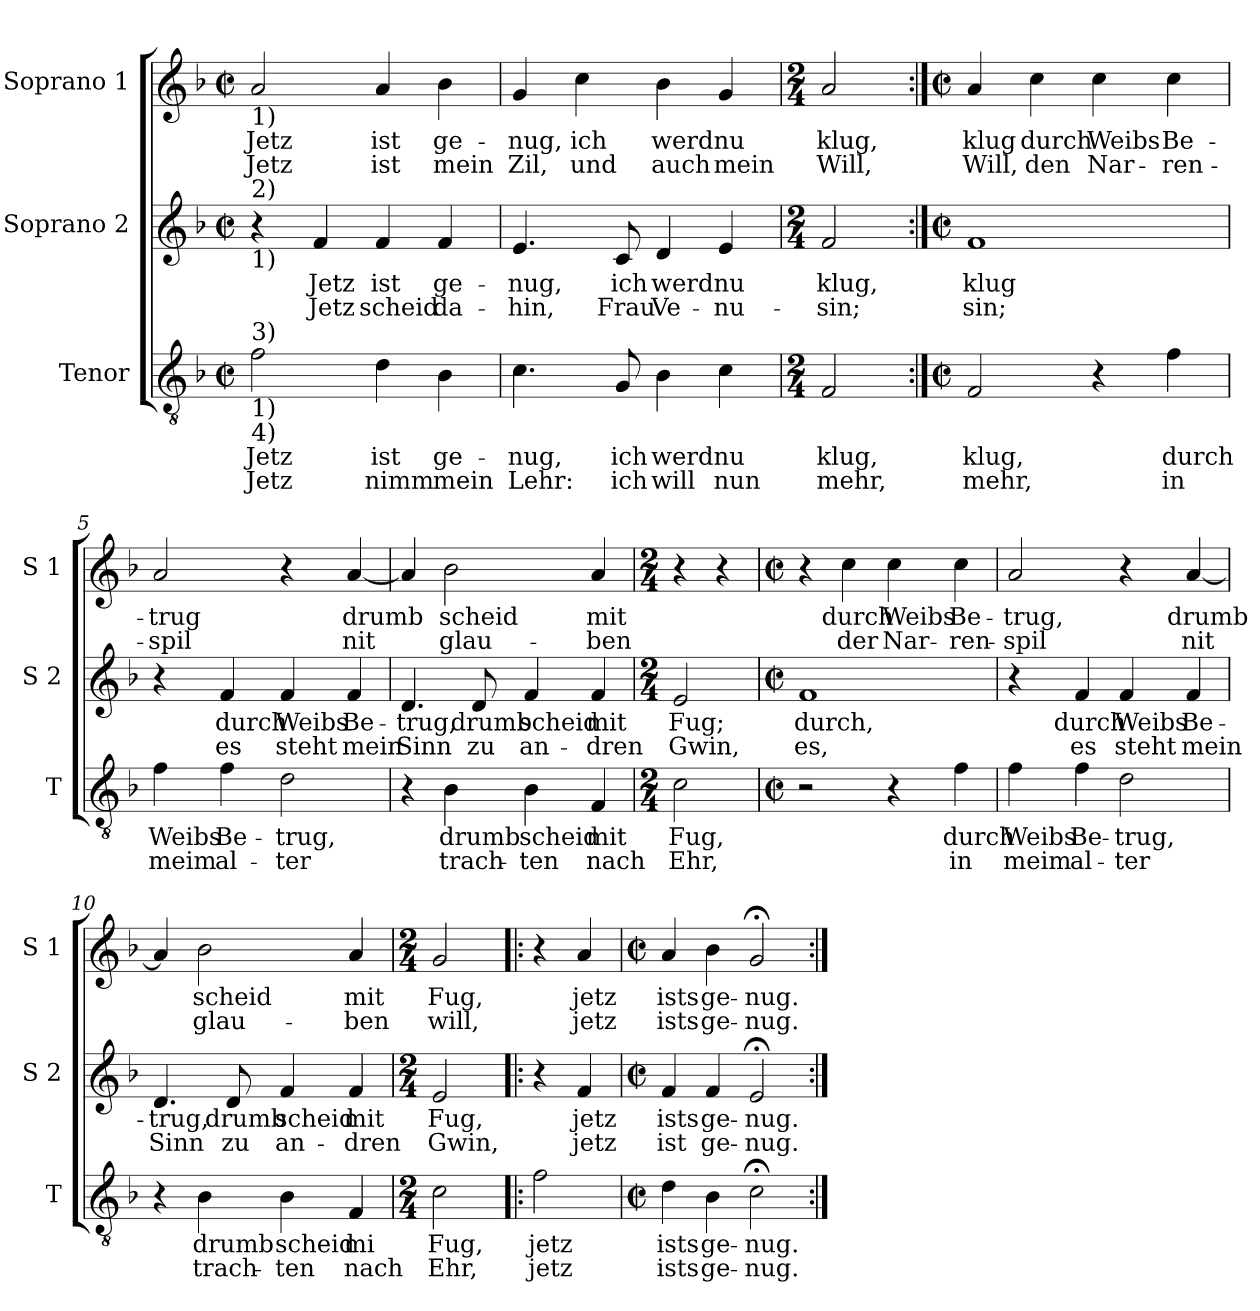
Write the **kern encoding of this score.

**kern	**text	**text	**kern	**text	**text	**kern	**text	**text
*part3	*part3	*part3	*part2	*part2	*part2	*part1	*part1	*part1
*staff3	*staff3	*staff3	*staff2	*staff2	*staff2	*staff1	*staff1	*staff1
*I"Tenor	*	*	*I"Soprano 2	*	*	*I"Soprano 1	*	*
*I'T	*	*	*I'S 2	*	*	*I'S 1	*	*
*clefGv2	*	*	*clefG2	*	*	*clefG2	*	*
*k[b-]	*	*	*k[b-]	*	*	*k[b-]	*	*
*F:	*	*	*F:	*	*	*F:	*	*
*M2/2	*	*	*M2/2	*	*	*M2/2	*	*
*met(c|)	*	*	*met(c|)	*	*	*met(c|)	*	*
=1	=1	=1	=1	=1	=1	=1	=1	=1
!	!	!	!	!	!	!LO:TX:b:t=1)	!	!
!	!	!	!LO:TX:a:t=2)	!	!	!	!	!
!	!	!	!LO:TX:b:t=1)	!	!	!	!	!
!LO:TX:a:t=3)	!	!	!	!	!	!	!	!
!LO:TX:b:t=1)	!	!	!	!	!	!	!	!
!LO:TX:b:t=4)	!	!	!	!	!	!	!	!
!	!LO:LY:b	!LO:LY:b	!	!	!	!	!LO:LY:b	!LO:LY:b
2f\	Jetz	Jetz	4r	.	.	2a/	Jetz	Jetz
!	!	!	!	!LO:LY:b	!LO:LY:b	!	!	!
.	.	.	4f/	Jetz	Jetz	.	.	.
!	!LO:LY:b	!LO:LY:b	!	!LO:LY:b	!LO:LY:b	!	!LO:LY:b	!LO:LY:b
4d\	ist	nimm	4f/	ist	scheid	4a/	ist	ist
!	!LO:LY:b	!LO:LY:b	!	!LO:LY:b	!LO:LY:b	!	!LO:LY:b	!LO:LY:b
4B-\	ge-	mein	4f/	ge-	da-	4b-\	ge-	mein
=2	=2	=2	=2	=2	=2	=2	=2	=2
!	!LO:LY:b	!LO:LY:b	!	!LO:LY:b	!LO:LY:b	!	!LO:LY:b	!LO:LY:b
4.c\	-nug,	Lehr:	4.e/	-nug,	-hin,	4g/	-nug,	Zil,
!	!	!	!	!	!	!	!LO:LY:b	!LO:LY:b
.	.	.	.	.	.	4cc\	ich	und
!	!LO:LY:b	!LO:LY:b	!	!LO:LY:b	!LO:LY:b	!	!	!
8G/	ich	ich	8c/	ich	Frau	.	.	.
!	!LO:LY:b	!LO:LY:b	!	!LO:LY:b	!LO:LY:b	!	!LO:LY:b	!LO:LY:b
4B-\	werd	will	4d/	werd	Ve-	4b-\	werd	auch
!	!LO:LY:b	!LO:LY:b	!	!LO:LY:b	!LO:LY:b	!	!LO:LY:b	!LO:LY:b
4c\	nu	nun	4e/	nu	-nu-	4g/	nu	mein
=3	=3	=3	=3	=3	=3	=3	=3	=3
*M2/4	*	*	*M2/4	*	*	*M2/4	*	*
!	!LO:LY:b	!LO:LY:b	!	!LO:LY:b	!LO:LY:b	!	!LO:LY:b	!LO:LY:b
2F/	klug,	mehr,	2f/	klug,	-sin;	2a/	klug,	Will,
=4:|!	=4:|!	=4:|!	=4:|!	=4:|!	=4:|!	=4:|!	=4:|!	=4:|!
*M2/2	*	*	*M2/2	*	*	*M2/2	*	*
*met(c|)	*	*	*met(c|)	*	*	*met(c|)	*	*
!	!LO:LY:b	!LO:LY:b	!	!LO:LY:b	!LO:LY:b	!	!LO:LY:b	!LO:LY:b
2F/	klug,	mehr,	1f	klug	sin;	4a/	klug	Will,
!	!	!	!	!	!	!	!LO:LY:b	!LO:LY:b
.	.	.	.	.	.	4cc\	durch	den
!	!	!	!	!	!	!	!LO:LY:b	!LO:LY:b
4r	.	.	.	.	.	4cc\	Weibs	Nar-
!	!LO:LY:b	!LO:LY:b	!	!	!	!	!LO:LY:b	!LO:LY:b
4f\	durch	in	.	.	.	4cc\	Be-	-ren-
!!LO:LB:g=z
=5	=5	=5	=5	=5	=5	=5	=5	=5
!	!LO:LY:b	!LO:LY:b	!	!	!	!	!LO:LY:b	!LO:LY:b
4f\	Weibs	meim	4r	.	.	2a/	-trug	-spil
!	!LO:LY:b	!LO:LY:b	!	!LO:LY:b	!LO:LY:b	!	!	!
4f\	Be-	al-	4f/	durch	es	.	.	.
!	!LO:LY:b	!LO:LY:b	!	!LO:LY:b	!LO:LY:b	!	!	!
2d\	-trug,	-ter	4f/	Weibs	steht	4r	.	.
!	!	!	!	!LO:LY:b	!LO:LY:b	!	!LO:LY:b	!LO:LY:b
.	.	.	4f/	Be-	mein	[4a/	drumb	nit
=6	=6	=6	=6	=6	=6	=6	=6	=6
!	!	!	!	!LO:LY:b	!LO:LY:b	!	!	!
4r	.	.	4.d/	-trug,	Sinn	4a/]	.	.
!	!LO:LY:b	!LO:LY:b	!	!	!	!	!LO:LY:b	!LO:LY:b
4B-\	drumb	trach-	.	.	.	2b-\	scheid	glau-
!	!	!	!	!LO:LY:b	!LO:LY:b	!	!	!
.	.	.	8d/	drumb	zu	.	.	.
!	!LO:LY:b	!LO:LY:b	!	!LO:LY:b	!LO:LY:b	!	!	!
4B-\	scheid	-ten	4f/	scheid	an-	.	.	.
!	!LO:LY:b	!LO:LY:b	!	!LO:LY:b	!LO:LY:b	!	!LO:LY:b	!LO:LY:b
4F/	mit	nach	4f/	mit	-dren	4a/	mit	-ben
=7	=7	=7	=7	=7	=7	=7	=7	=7
*M2/4	*	*	*M2/4	*	*	*M2/4	*	*
!	!LO:LY:b	!LO:LY:b	!	!LO:LY:b	!LO:LY:b	!	!LO:LY:b	!LO:LY:b
2c\	Fug,	Ehr,	2e/	Fug;	Gwin,	4r	Fug.	will,
.	.	.	.	.	.	4r	.	.
=8	=8	=8	=8	=8	=8	=8	=8	=8
*M2/2	*	*	*M2/2	*	*	*M2/2	*	*
*met(c|)	*	*	*met(c|)	*	*	*met(c|)	*	*
!	!	!	!	!LO:LY:b	!LO:LY:b	!	!	!
2r	.	.	1f	durch,	es,	4r	.	.
!	!	!	!	!	!	!	!LO:LY:b	!LO:LY:b
.	.	.	.	.	.	4cc\	durch	der
!	!	!	!	!	!	!	!LO:LY:b	!LO:LY:b
4r	.	.	.	.	.	4cc\	Weibs	Nar-
!	!LO:LY:b	!LO:LY:b	!	!	!	!	!LO:LY:b	!LO:LY:b
4f\	durch	in	.	.	.	4cc\	Be-	-ren-
!!LO:LB:g=z
=9	=9	=9	=9	=9	=9	=9	=9	=9
!	!LO:LY:b	!LO:LY:b	!	!	!	!	!LO:LY:b	!LO:LY:b
4f\	Weibs	meim	4r	.	.	2a/	-trug,	-spil
!	!LO:LY:b	!LO:LY:b	!	!LO:LY:b	!LO:LY:b	!	!	!
4f\	Be-	al-	4f/	durch	es	.	.	.
!	!LO:LY:b	!LO:LY:b	!	!LO:LY:b	!LO:LY:b	!	!	!
2d\	-trug,	-ter	4f/	Weibs	steht	4r	.	.
!	!	!	!	!LO:LY:b	!LO:LY:b	!	!LO:LY:b	!LO:LY:b
.	.	.	4f/	Be-	mein	[4a/	drumb	nit
=10	=10	=10	=10	=10	=10	=10	=10	=10
!	!	!	!	!LO:LY:b	!LO:LY:b	!	!	!
4r	.	.	4.d/	-trug,	Sinn	4a/]	.	.
!	!LO:LY:b	!LO:LY:b	!	!	!	!	!LO:LY:b	!LO:LY:b
4B-\	drumb	trach-	.	.	.	2b-\	scheid	glau-
!	!	!	!	!LO:LY:b	!LO:LY:b	!	!	!
.	.	.	8d/	drumb	zu	.	.	.
!	!LO:LY:b	!LO:LY:b	!	!LO:LY:b	!LO:LY:b	!	!	!
4B-\	scheid	-ten	4f/	scheid	an-	.	.	.
!	!LO:LY:b	!LO:LY:b	!	!LO:LY:b	!LO:LY:b	!	!LO:LY:b	!LO:LY:b
4F/	mi	nach	4f/	mit	-dren	4a/	mit	-ben
=11	=11	=11	=11	=11	=11	=11	=11	=11
*M2/4	*	*	*M2/4	*	*	*M2/4	*	*
!	!LO:LY:b	!LO:LY:b	!	!LO:LY:b	!LO:LY:b	!	!LO:LY:b	!LO:LY:b
2c\	Fug,	Ehr,	2e/	Fug,	Gwin,	2g/	Fug,	will,
=12!|:	=12!|:	=12!|:	=12!|:	=12!|:	=12!|:	=12!|:	=12!|:	=12!|:
!	!LO:LY:b	!LO:LY:b	!	!	!	!	!	!
2f\	jetz	jetz	4r	.	.	4r	.	.
!	!	!	!	!LO:LY:b	!LO:LY:b	!	!LO:LY:b	!LO:LY:b
.	.	.	4f/	jetz	jetz	4a/	jetz	jetz
=13	=13	=13	=13	=13	=13	=13	=13	=13
*M2/2	*	*	*M2/2	*	*	*M2/2	*	*
*met(c|)	*	*	*met(c|)	*	*	*met(c|)	*	*
!	!LO:LY:b	!LO:LY:b	!	!LO:LY:b	!LO:LY:b	!	!LO:LY:b	!LO:LY:b
4d\	ists	ists	4f/	ists	ist	4a/	ists	ists
!	!LO:LY:b	!LO:LY:b	!	!LO:LY:b	!LO:LY:b	!	!LO:LY:b	!LO:LY:b
4B-\	ge-	ge-	4f/	ge-	ge-	4b-\	ge-	ge-
!	!LO:LY:b	!LO:LY:b	!	!LO:LY:b	!LO:LY:b	!	!LO:LY:b	!LO:LY:b
2c;<\	-nug.	-nug.	2e;</	-nug.	-nug.	2g;</	-nug.	-nug.
=:|!	=:|!	=:|!	=:|!	=:|!	=:|!	=:|!	=:|!	=:|!
*-	*-	*-	*-	*-	*-	*-	*-	*-
